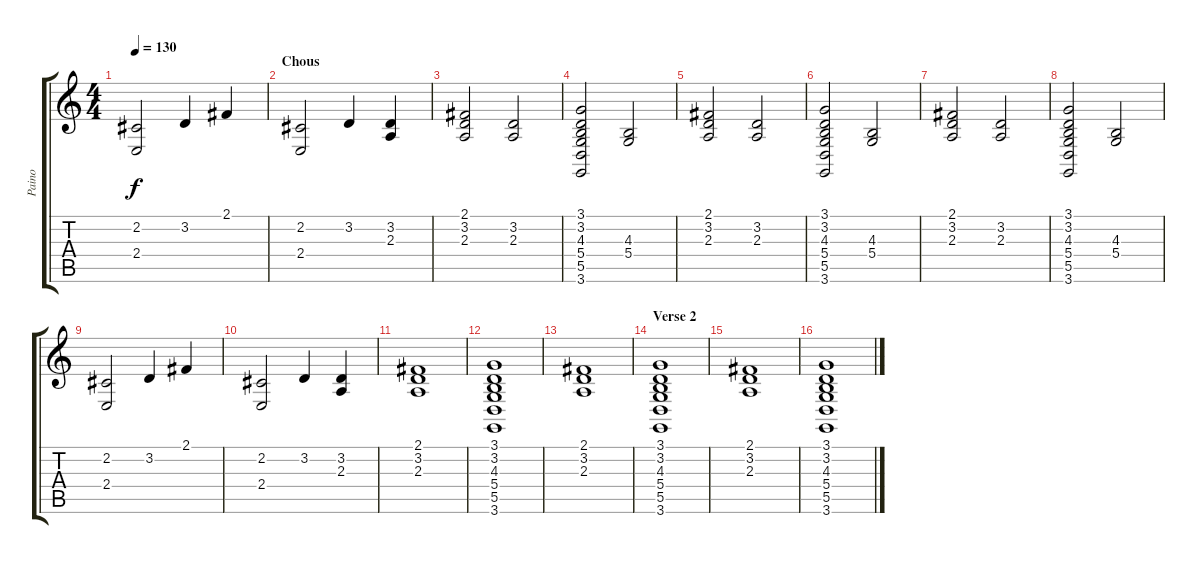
\track ("Paino" "Paino") {instrument acousticgrandpiano}
\staff {score tabs}
\tuning (E4 B3 G3 D3 A2 E2) {hide}
\ts (4 4)
\tempo 130
\clef g2
\ks c
(2.2 2.4).2{dy f} 3.2.4 2.1.4 |
\section ("" "Chous")
(2.2 2.4).2 3.2.4 (3.2 2.3).4 |
(2.1 3.2 2.3).2 (3.2 2.3).2 |
(3.1 3.2 4.3 5.4 5.5 3.6).2 (4.3 5.4).2 |
(2.1 3.2 2.3).2 (3.2 2.3).2 |
(3.1 3.2 4.3 5.4 5.5 3.6).2 (4.3 5.4).2 |
(2.1 3.2 2.3).2 (3.2 2.3).2 |
(3.1 3.2 4.3 5.4 5.5 3.6).2 (4.3 5.4).2 |
(2.2 2.4).2 3.2.4 2.1.4 |
(2.2 2.4).2 3.2.4 (3.2 2.3).4 |
(2.1 3.2 2.3).1 |
(3.1 3.2 4.3 5.4 5.5 3.6).1 |
(2.1 3.2 2.3).1 |
\section ("" "Verse 2")
(3.1 3.2 4.3 5.4 5.5 3.6).1 |
(2.1 3.2 2.3).1{instrument synthstrings1} |
(3.1 3.2 4.3 5.4 5.5 3.6).1
